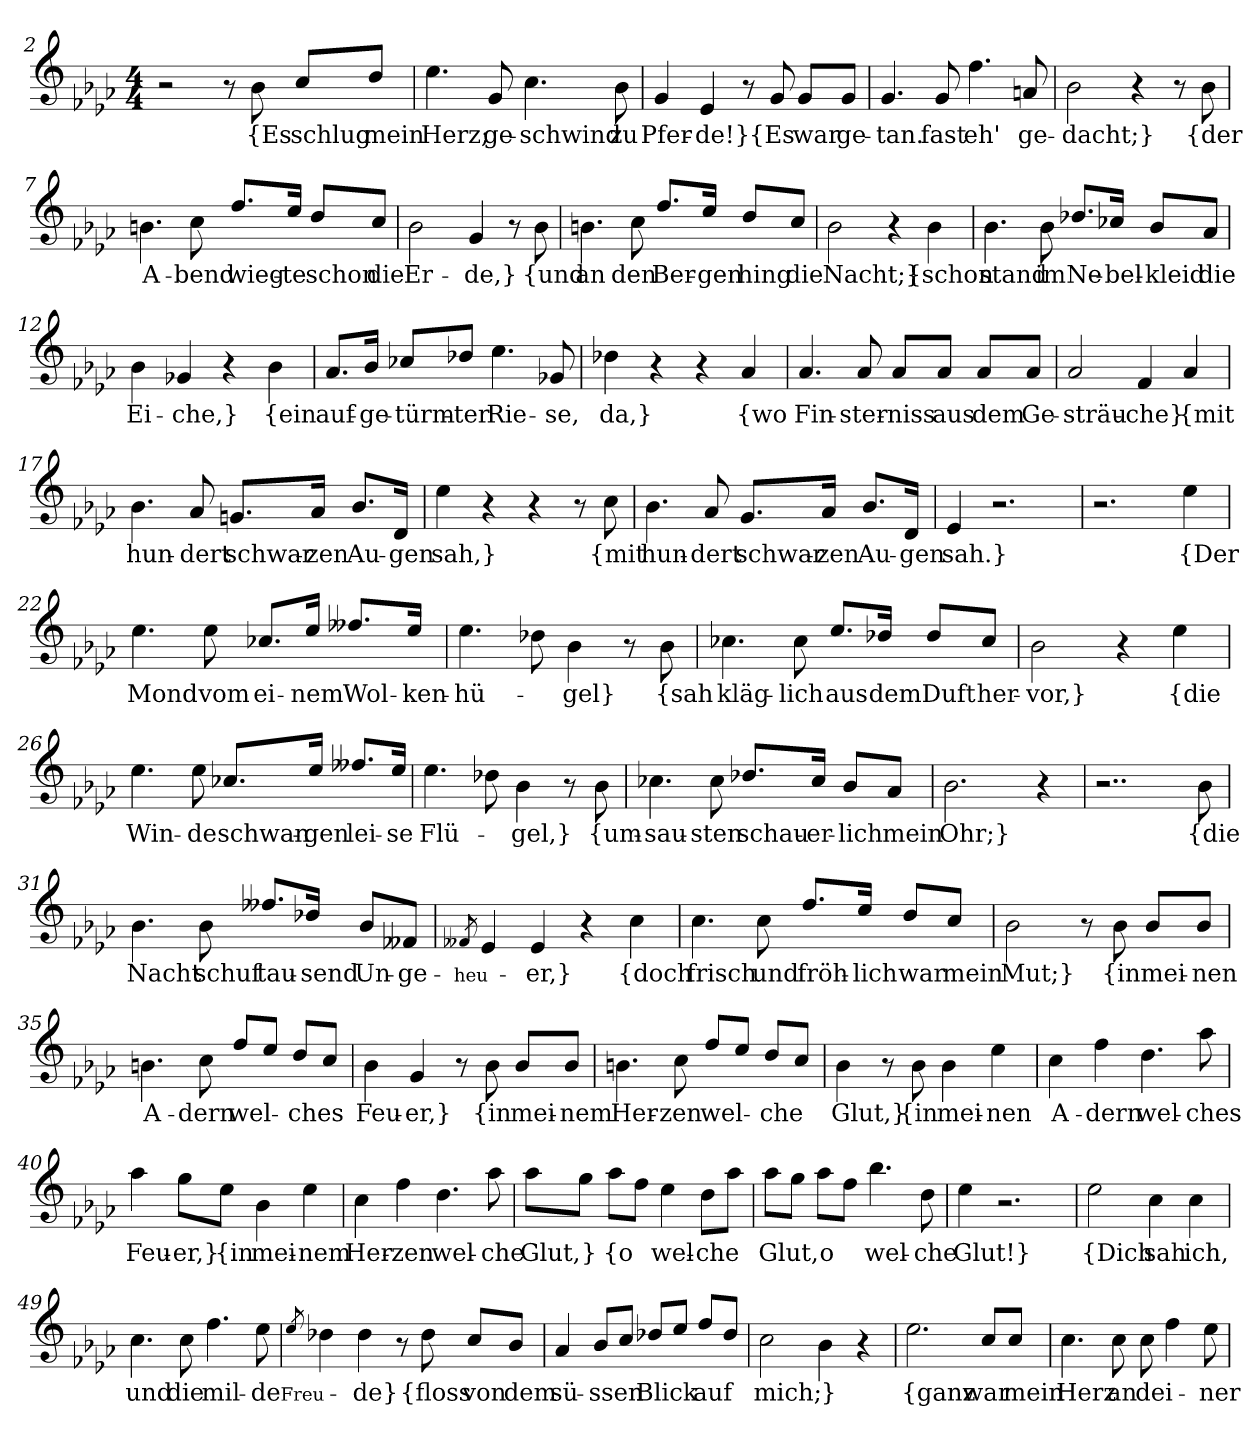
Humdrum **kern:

**kern	**text
*part1	*part1
*staff1	*staff1
*clefG4	*
*k[b-e-a-d-]	*
*M4/4	*
=2	=2
2r	.
8r	.
8e-	{Es
8f/L	schlug
8g/J	mein
=3	=3
4.a-	Herz;
8c	ge-
4.f	schwind
8e-	zu
=4	=4
4c	Pfer-
4A-	-de!}
8r	.
8c	{Es
8c/L	war
8c/J	ge-
=5	=5
4.c	-tan.
8c	fast
4.b-	eh'
8dn	ge-
=6	=6
2e-	-dacht;}
4r	.
8r	.
8e-	{der
=7	=7
4.en	A-
8f	-bend
8.b-/L	wieg-
16a-/Jk	-te
8g/L	schon
8f/J	die
=8	=8
2e-	Er-
4c	-de,}
8r	.
8e-	{und
=9	=9
4.en	an
8f	den
8.b-/L	Ber-
16a-/Jk	-gen
8g/L	hing
8f/J	die
=10	=10
2e-	Nacht;}
4r	.
4e-	{schon
=11	=11
4.e-	stand
8e-	im
8.g-X/L	Ne-
16f-X/Jk	-bel-
8e-/L	-kleid
8d-/J	die
=12	=12
4e-	Ei-
4c-X	-che,}
4r	.
4e-	{ein
=13	=13
8.d-/L	auf-
16e-/Jk	-ge-
8f-X/L	-türm-
8g-X/J	-ter
4.a-	Rie-
8c-X	-se,
=14	=14
4g-X	da,}
4r	.
4r	.
4d-	{wo
=15	=15
4.d-	Fin-
8d-	-ster-
8d-/L	-niss
8d-/J	aus
8d-/L	dem
8d-/J	Ge-
=16	=16
2d-	sträu-
4B-	-che}
4d-	{mit
=17	=17
4.e-	hun-
8d-	-dert
8.cn/L	schwar-
16d-/Jk	-zen
8.e-/L	Au-
16G/Jk	-gen
=18	=18
4a-	sah,}
4r	.
4r	.
8r	.
8f	{mit
=19	=19
4.e-	hun-
8d-	-dert
8.c/L	schwar-
16d-/Jk	-zen
8.e-/L	Au-
16G/Jk	-gen
=20	=20
4A-	sah.}
2.r	.
=21	=21
2.r	.
4a-	{Der
=22	=22
4.a-	Mond
8a-	vom
8.f-X/L	ei-
16a-/Jk	-nem
8.b--X/L	Wol-
16a-/Jk	-ken-
=23	=23
4.a-	-hü-
8g-X	.
4e-	-gel}
8r	.
8e-	{sah
=24	=24
4.f-X	kläg-
8f-	-lich
8.a-/L	aus
16g-X/Jk	dem
8g-/L	Duft
8f-/J	her-
=25	=25
2e-	-vor,}
4r	.
4a-	{die
=26	=26
4.a-	Win-
8a-	-de
8.f-X/L	schwan-
16a-/Jk	-gen
8.b--X/L	lei-
16a-/Jk	-se
=27	=27
4.a-	Flü-
8g-X	.
4e-	-gel,}
8r	.
8e-	{um-
=28	=28
4.f-X	-sau-
8f-	-sten
8.g-X/L	schau-
16f-/Jk	-er-
8e-/L	-lich
8d-/J	mein
=29	=29
2.e-	Ohr;}
4r	.
=30	=30
2..r	.
8e-	{die
=31	=31
4.e-	Nacht
8e-	schuf
8.b--X/L	tau-
16g-X/Jk	-send
8e-/L	Un-
8B--X/J	-ge-
=32	=32
8qB--X	-heu-
4A-	.
4A-	-er,}
4r	.
4f	{doch
=33	=33
4.f	frisch
8f	und
8.b-/L	fröh-
16a-/Jk	-lich
8g/L	war
8f/J	mein
=34	=34
2e-	Mut;}
8r	.
8e-	{in
8e-/L	mei-
8e-/J	-nen
=35	=35
4.en	A-
8f	-dern
8b-/L	wel-
8a-/J	.
8g/L	-ches
8f/J	.
=36	=36
4e-	Feu-
4c	-er,}
8r	.
8e-	{in
8e-/L	mei-
8e-/J	-nem
=37	=37
4.en	Her-
8f	-zen
8b-/L	wel-
8a-/J	.
8g/L	-che
8f/J	.
=38	=38
4e-	Glut,}
8r	.
8e-	{in
4e-	mei-
4a-	-nen
=39	=39
4f	A-
4b-	-dern
4.g	wel-
8dd-	-ches
=40	=40
4dd-	Feu-
8cc\L	-er,}
8a-\J	{in
4e-	mei-
4a-	-nem
=41	=41
4f	Her-
4b-	-zen
4.g	wel-
8dd-	-che
=42	=42
8dd-\L	Glut,
8cc\J	}
8dd-\L	{o
8b-\J	.
4a-	wel-
8g\L	-che
8dd-\J	.
=43	=43
8dd-\L	Glut,
8cc\J	.
8dd-\L	o
8b-\J	.
4.ee-	wel-
8g	-che
=44	=44
4a-	Glut!}
2.r	.
=48	=48
2a-	{Dich
4f	sah
4f	ich,
=49	=49
4.f	und
8f	die
4.b-	mil-
8a-	-de
=50	=50
8qa-	Freu-
4g-X	.
4g-	-de}
8r	.
8g-	{floss
8f/L	von
8e-/J	dem
=51	=51
4d-	sü-
8e-/L	-ssen
8f/J	.
8g-X/L	Blick
8a-/J	.
8b-/L	auf
8g-/J	.
=52	=52
2f	mich;
4e-	}
4r	.
=53	=53
2.a-	{ganz
8f/L	war
8f/J	mein
=54	=54
4.f	Herz
8f	an
8f	dei-
4b-	.
8a-	-ner
=	=
*-	*-
